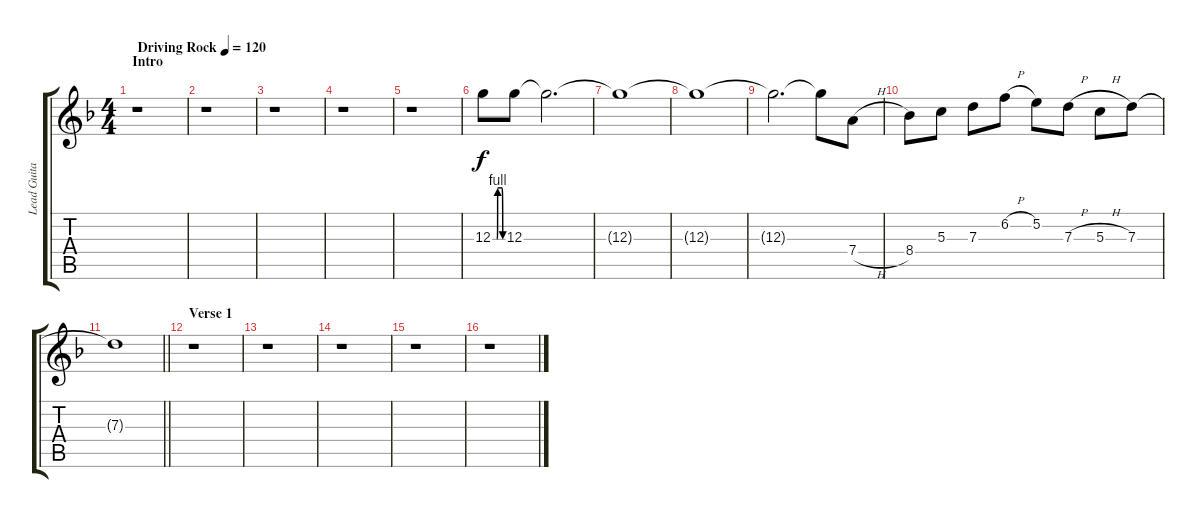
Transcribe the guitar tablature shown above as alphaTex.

\track ("Lead Guitar" "Lead Guita") {instrument distortionguitar}
\staff {score tabs}
\tuning (E4 B3 G3 D3 A2 E2) {hide}
\ts (4 4)
\section ("" "Intro")
\tempo (120 "Driving Rock")
\clef g2
\ks dminor
r.1{dy f instrument distortionguitar} |
r.1 |
r.1 |
r.1 |
r.1 |
12.3{be (custom 0 0 28 0 30 4 56 4 60 0)}.8 12.3.8 12.3{t}.2{d} |
12.3{t}.1 |
12.3{t}.1 |
12.3{t}.2{d} 12.3{t}.8 7.4{h}.8 |
8.4.8 5.3.8 7.3.8 6.2{h}.8 5.2.8 7.3{h}.8 5.3{h}.8 7.3.8 |
\barLineRight lightlight
7.3{t}.1 |
\section ("" "Verse 1")
r.1 |
r.1 |
r.1 |
r.1 |
r.1
